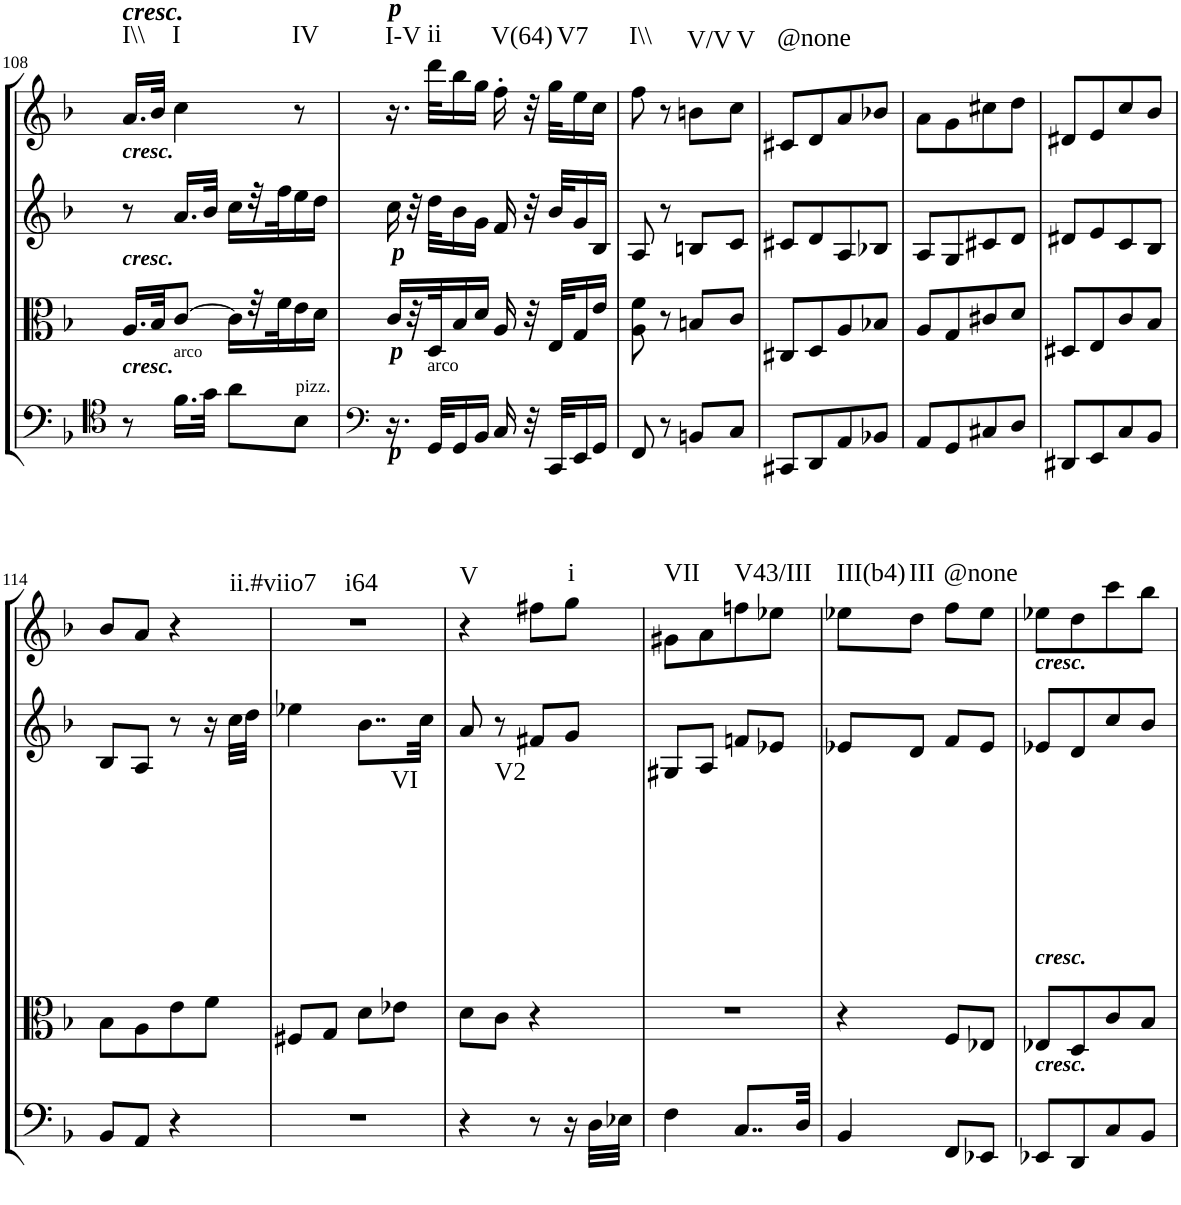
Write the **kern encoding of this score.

**kern	**kern	**harte	**kern	**kern	**harte
*part4	*part3	*part3	*part2	*part1	*part1
*staff4	*staff3	*	*staff2	*staff1	*
*I"Cello	*I"Viola	*	*I"2nd Violin	*I"1st Violin	*
*	*I'Vla	*	*I'Vln	*I'Vln	*
!!LO:PB:g=z
*clefC4	*clefC3	*	*clefG2	*clefG2	*
*k[b-]	*k[b-]	*	*k[b-]	*k[b-]	*
*F:	*F:	*	*F:	*F:	*
*M2/4	*M2/4	*	*M2/4	*M2/4	*
=108	=108	=108	=108	=108	=108
!	!	!	!	!LO:TX:a:Bi:t=cresc.	!
!	!	!	!LO:TX:a:Bi:t=cresc.	!	!
!	!LO:TX:a:Bi:t=cresc.	!	!	!	!
!LO:TX:a:Bi:t=cresc.	!	!	!	!	!LO:H:kt=I\\
8r	16.A/LL	.	8r	16.a/LL	N
.	32B-/JK	.	.	32b-/JJk	.
!LO:TX:a:t=arco	!	!	!	!	!LO:H:kt=I
16.f\LL	[8c/J	.	16.a/LL	4cc\	N
32g\JJk	.	.	32b-/JJk	.	.
8a\L	16c\LL]	.	16cc\LL	.	.
.	32r	.	32r	.	.
.	32f\J	.	32ff\J	.	.
!LO:TX:a:t=pizz.	!	!	!	!	!LO:H:kt=IV
8B-\J	16e\	.	16ee\	8r	N
.	16d\JJ	.	16dd\JJ	.	.
=109	=109	=109	=109	=109	=109
*clefF4	*	*	*	*	*
!	!	!	!	!LO:TX:a:Bi:t=p	!
!	!LO:TX:a:Bi:t=p	!	!	!	!
!LO:TX:a:Bi:t=p	!	!	!	!	!
!LO:TX:a:Bi:t=p	!	!	!	!	!LO:H:kt=I-V
16.r	16c/LL	.	16cc\	16.r	N
.	32r	.	32r	.	.
!LO:TX:a:t=arco	!	!	!	!	!LO:H:kt=ii
32GG/KLL	32D/J	.	32dd\KLL	32ddd\KLL	N
16GG/	16B-/	.	16b-\	16bb-\	.
16BB-/JJ	16d/JJ	.	16g\JJ	16gg\JJ	.
!	!	!	!	!	!LO:H:kt=V(64)
16C/	16A/	.	16f/	16ff'\	N
32r	32r	.	32r	32r	.
!	!	!	!	!	!LO:H:kt=V7
32CC/KLL	32E/KLL	.	32b-/KLL	32gg\KLL	N
16EE/	16G/	.	16g/	16ee\	.
16GG/JJ	16e/JJ	.	16B-/JJ	16cc\JJ	.
=110	=110	=110	=110	=110	=110
!	!	!	!	!	!LO:H:kt=I\\
8FF/	8A\ 8f\	.	8A/	8ff\	N
8r	8r	.	8r	8r	.
!	!	!	!	!	!LO:H:kt=V/V
8BBn/L	8Bn/L	.	8Bn/L	8bn\L	N
!	!	!	!	!	!LO:H:kt=V
8C/J	8c/J	.	8c/J	8cc\J	N
=111	=111	=111	=111	=111	=111
!	!	!	!	!	!LO:H:kt=@none
8CC#X/L	8C#X/L	.	8c#X/L	8c#X/L	N
8DD/	8D/	.	8d/	8d/	.
8AA/	8A/	.	8A/	8a/	.
8BB-X/J	8B-X/J	.	8B-X/J	8b-X/J	.
=112	=112	=112	=112	=112	=112
8AA/L	8A/L	.	8A/L	8a\L	.
8GG/	8G/	.	8G/	8g\	.
8C#X/	8c#X/	.	8c#X/	8cc#X\	.
8D/J	8d/J	.	8d/J	8dd\J	.
=113	=113	=113	=113	=113	=113
8DD#X/L	8D#X/L	.	8d#X/L	8d#X/L	.
8EE/	8E/	.	8e/	8e/	.
8C/	8c/	.	8c/	8cc/	.
8BB-/J	8B-/J	.	8B-/J	8b-/J	.
!!LO:LB:g=z
=114	=114	=114	=114	=114	=114
8BB-/L	8B-\L	.	8B-/L	8b-/L	.
8AA/J	8A\	.	8A/J	8a/J	.
4r	8e\	.	8r	4r	.
.	8f\J	.	16r	.	.
.	.	.	32cc\LLL	.	.
.	.	.	32dd\JJJ	.	.
=115	=115	=115	=115	=115	=115
!	!	!	!	!	!LO:H:n=1:kt=ii.#viio7
!	!	!	!	!	!LO:H:n=2:kt=i64
2r	8F#X/L	.	4ee-X\	2r	N N
.	8G/J	.	.	.	.
.	8d\L	.	8..b-\L	.	.
!	!	!LO:H:kt=VI	!	!	!
.	8e-X\J	N	.	.	.
.	.	.	32cc\Jkk	.	.
=116	=116	=116	=116	=116	=116
!	!	!	!	!	!LO:H:kt=V
4r	8d\L	.	8a/	4r	N
!	!	!LO:H:kt=V2	!	!	!
.	8c\J	N	8r	.	.
8r	4r	.	8f#X/L	8ff#X\L	.
!	!	!	!	!	!LO:H:kt=i
16r	.	.	8g/J	8gg\J	N
32D\LLL	.	.	.	.	.
32E-X\JJJ	.	.	.	.	.
=117	=117	=117	=117	=117	=117
!	!	!	!	!	!LO:H:kt=VII
4F\	2r	.	8G#X/L	8g#X\L	N
.	.	.	8A/J	8a\	.
!	!	!	!	!	!LO:H:kt=V43/III
8..C/L	.	.	8fn/L	8ffn\	N
.	.	.	8e-X/J	8ee-X\J	.
32D/Jkk	.	.	.	.	.
=118	=118	=118	=118	=118	=118
!	!	!	!	!	!LO:H:kt=III(b4)
4BB-/	4r	.	8e-X/L	8ee-X\L	N
!	!	!	!	!	!LO:H:kt=III
.	.	.	8d/J	8dd\J	N
!	!	!	!	!	!LO:H:kt=@none
8FF/L	8F/L	.	8f/L	8ff\L	N
8EE-X/J	8E-X/J	.	8e-/J	8ee-\J	.
=119	=119	=119	=119	=119	=119
!	!	!	!	!LO:TX:b:Bi:t=cresc.	!
!	!LO:TX:a:Bi:t=cresc.	!	!	!	!
!LO:TX:a:Bi:t=cresc.	!	!	!	!	!
8EE-X/L	8E-X/L	.	8e-X/L	8ee-X\L	.
8DD/	8D/	.	8d/	8dd\	.
8C/	8c/	.	8cc/	8ccc\	.
8BB-/J	8B-/J	.	8b-/J	8bb-\J	.
=	=	=	=	=	=
*-	*-	*-	*-	*-	*-
